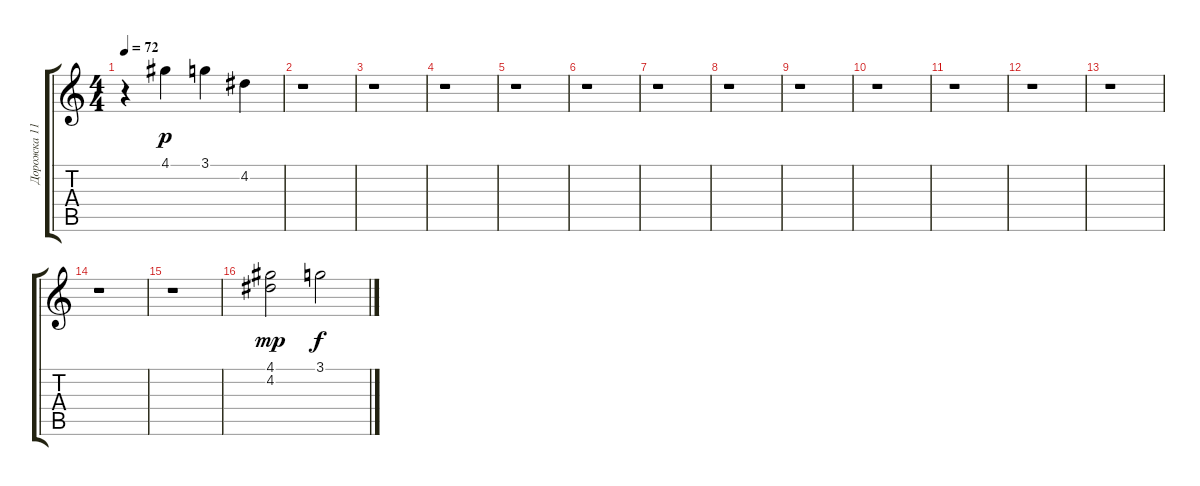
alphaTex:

\track ("Дорожка 11" "Дорожка 11") {instrument acousticguitarsteel}
\staff {score tabs}
\tuning (E4 B3 G3 D3 A2 E2) {hide}
\ts (4 4)
\tempo 72
\clef g2
\ks c
r.4{dy p} 4.1.4{volume 16} 3.1.4 4.2.4 |
r.1 |
r.1 |
r.1 |
r.1 |
r.1 |
r.1 |
r.1 |
r.1 |
r.1 |
r.1 |
r.1 |
r.1 |
r.1 |
r.1 |
(4.1 4.2).2{dy mp} 3.1.2{dy f}
